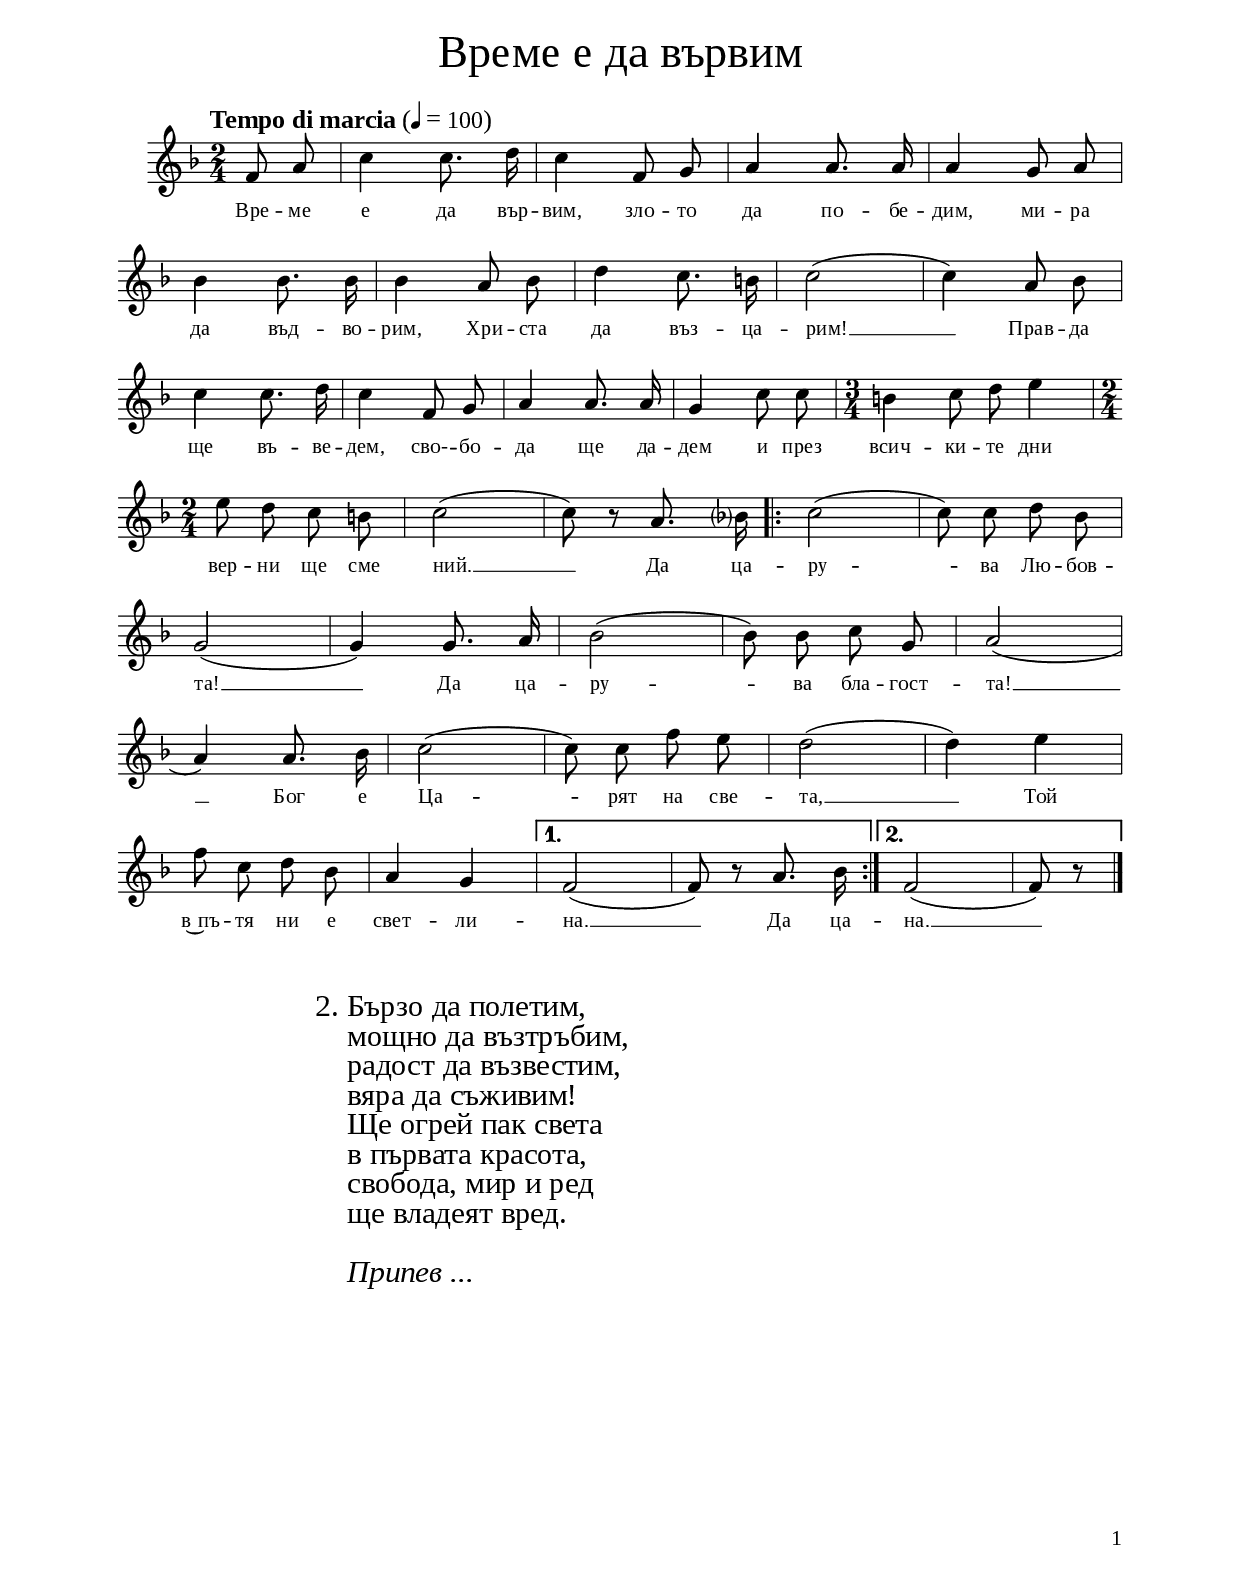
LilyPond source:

\version "2.24.4"

% include paper part and global functions
\include "include/globals.ily"

\bookpart {
  \label #'ref042
  \tocItem \markup "Време е да вървим"
  \include "include/bookpart-paper.ily"
  \score {
    \include "include/score-layout.ily"

    \new Voice \absolute  {
      \clef treble
      \key f \major
      \time 2/4
      \tempoFunc "Tempo di marcia" 4 "100"
      \autoBeamOff
      \partial 4

      f'8 a'8 | c''4 c''8. d''16 |  c''4 f'8 g'8 | a'4 a'8. a'16 | a'4 g'8 a'8  \break

      bes'4 bes'8. bes'16 | bes'4 a'8 bes'8 | d''4 c''8. b'16 | c''2 (| c''4) a'8 bes'8 | \break

      c''4 c''8. d''16 | c''4 f'8 g'8 | a'4 a'8. a'16 | g'4 c''8 c''8 | \time 3/4 b'4 c''8 d''8 e''4| \break


      \time 2/4 e''8 d''8 c''8 b'8 | c''2 (| c''8) r8 a'8. bes'?16 | \repeat volta 2 {
        c''2 (| c''8) c''8 d''8 bes'8  |\break

        g'2 (| g'4 ) g'8. a'16| bes'2 ( |  bes'8 ) bes'8 c''8 g'8|   a'2 ( | \break

        a'4 ) a'8. bes'16| c''2 ( | c''8 ) c''8 f''8 e''8 | d''2 (|d''4 ) e''4 \break

        f''8 c''8 d''8 bes'8 | a'4 g'4 |
      } \alternative { { f'2 ( | f'8 ) r8 a'8. bes'16 | } { f'2 (| f' 8 ) r8 \bar "|." \break } }

    }

    \addlyrics {
      Вре -- ме е да вър -- вим, зло -- то да по -- бе -- дим, ми -- ра
      да въд -- во -- рим, Хри -- ста да въз -- ца -- рим! __   Прав -- да
      ще въ -- ве -- дем, "сво-" -- бо -- да ще да -- дем и през всич -- ки -- те
      дни вер -- ни ще сме ний. __  Да ца -- ру -- ва Лю -- бов -- та! __
      Да ца -- ру -- ва бла -- гост -- та! __
      Бог е Ца -- рят на све -- та, __  Той в~пъ -- тя ни е свет -- ли  -- на. __ Да ца -- на. __
    }

    \header {
      title = \titleFunc #'ref_desc_1 "Време е да вървим" "Vreme e da vărvim"
    }

    \midi{}

  } % score

  \markup \empty-one

  \markup \fontsize #bgCoupletFontSize {
    \hspace #20
    \override #`(baseline-skip . ,bgCoupletBaselineSkip)
    \column {

      \line { 2. Бързо да полетим, }
      \line {   "   " мощно да възтръбим, }
      \line {   "   " радост да възвестим,  }
      \line {   "   " вяра да съживим! }
      \line {  "   " Ще огрей пак света }
      \line {   "   " в първата красота, }
      \line {   "   " свобода, мир и ред  }
      \line {   "   " ще владеят вред. }
      \line { "   " }
      \line { "   " \italic {Припев ... } }
    }

  } % markup





} % bookpart
